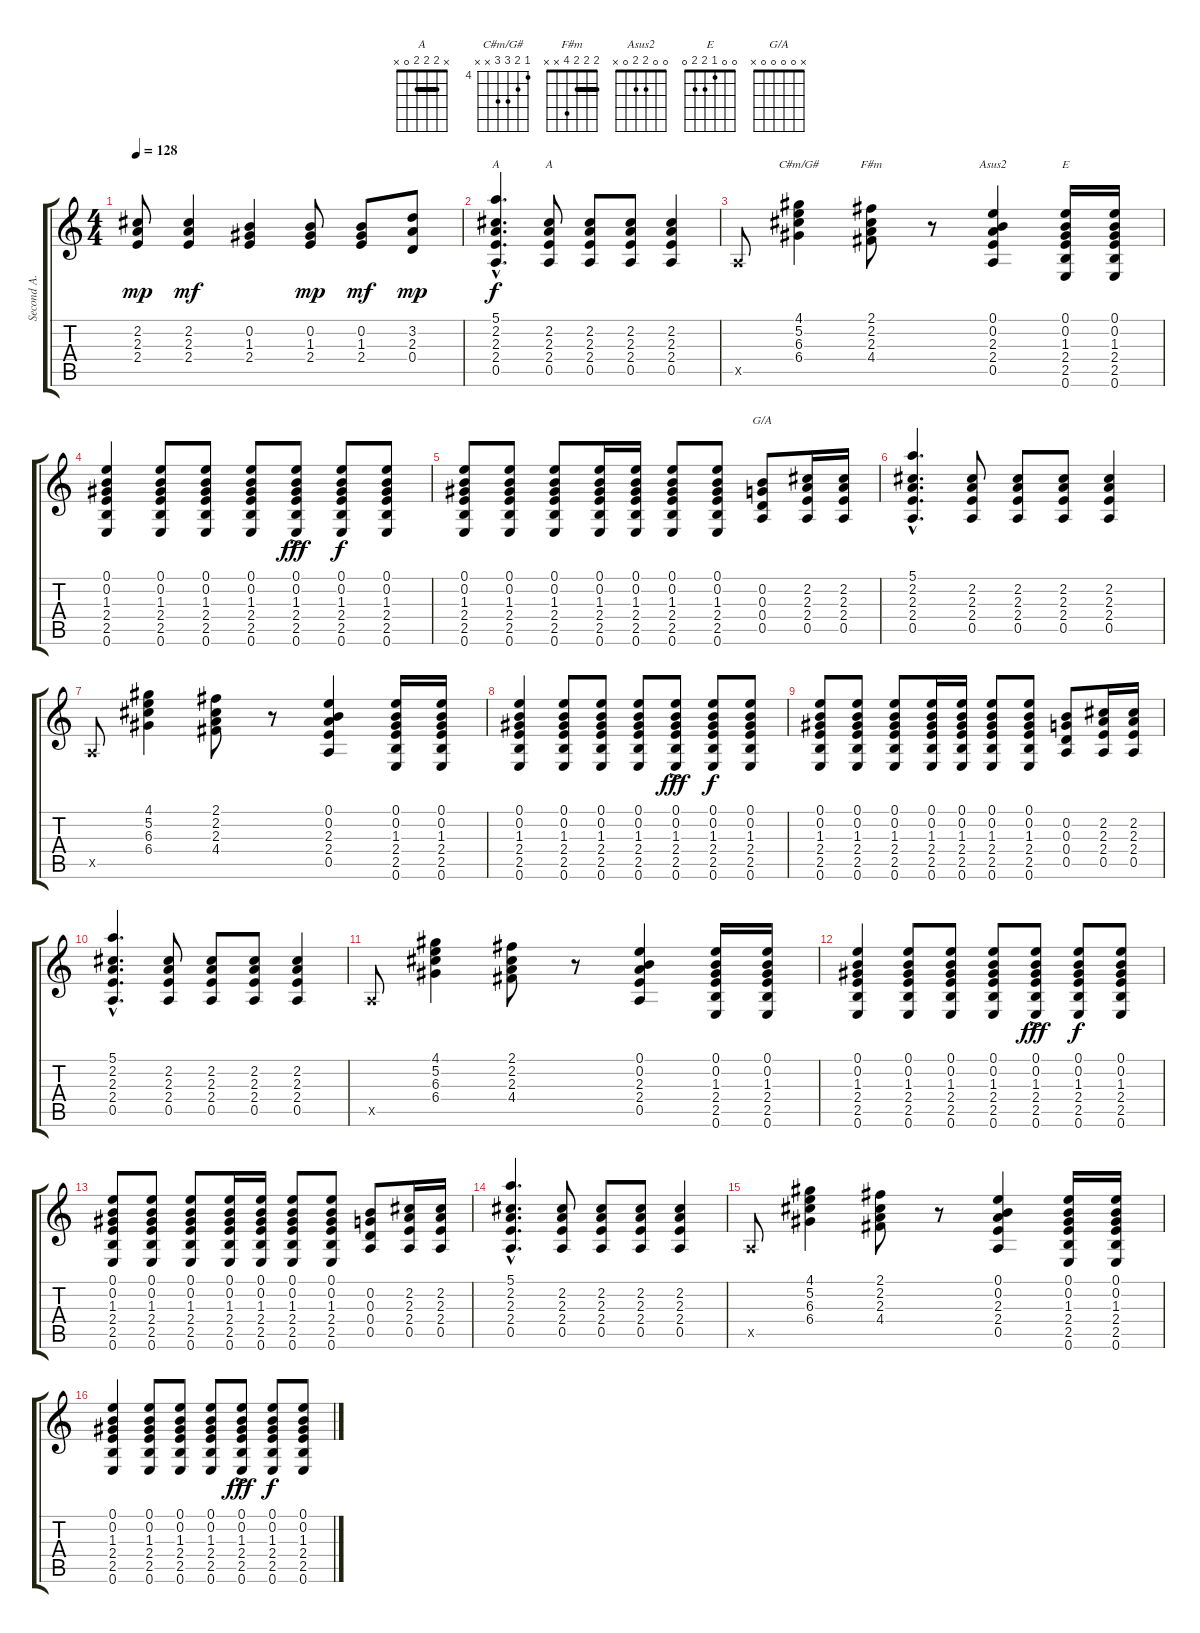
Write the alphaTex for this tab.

\track ("Second A. Guitar" "Second A. ") {instrument acousticguitarsteel}
\staff {score tabs}
\tuning (E4 B3 G3 D3 A2 E2) {hide}
\chord ("A" 5 2 2 2 0 x) {barre 2}
\chord ("A" x 2 2 2 0 x) {barre 2}
\chord ("C#m/G#" 4 5 6 6 x x) {firstfret 4}
\chord ("F#m" 2 2 2 4 x x) {barre 2}
\chord ("Asus2" 0 0 2 2 0 x)
\chord ("E" 0 0 1 2 2 0)
\chord ("G/A" x 0 0 0 0 x)
\ts (4 4)
\tempo 128
\clef g2
\ks c
(2.2 2.3 2.4).8{dy mp} (2.2 2.3 2.4).4{dy mf} (0.2 1.3 2.4).4 (0.2 1.3 2.4).8{dy mp} (0.2 1.3 2.4).8{dy mf} (3.2 2.3 0.4).8{dy mp} |
(5.1{hac} 2.2{hac} 2.3{hac} 2.4{hac} 0.5{hac}).4{d ch "A" dy f} (2.2 2.3 2.4 0.5).8{ch "A"} (2.2 2.3 2.4 0.5).8 (2.2 2.3 2.4 0.5).8 (2.2 2.3 2.4 0.5).4 |
0.5{x}.8 (4.1 5.2 6.3 6.4).4{ch "C#m/G#"} (2.1 2.2 2.3 4.4).8{ch "F#m"} r.8 (0.1 0.2 2.3 2.4 0.5).4{ch "Asus2"} (0.1 0.2 1.3 2.4 2.5 0.6).16{ch "E"} (0.1 0.2 1.3 2.4 2.5 0.6).16 |
(0.1 0.2 1.3 2.4 2.5 0.6).4 (0.1 0.2 1.3 2.4 2.5 0.6).8 (0.1 0.2 1.3 2.4 2.5 0.6).8 (0.1 0.2 1.3 2.4 2.5 0.6).8 (0.1{ac} 0.2{ac} 1.3{ac} 2.4{ac} 2.5{ac} 0.6{ac}).8{dy fff} (0.1 0.2 1.3 2.4 2.5 0.6).8{dy f} (0.1 0.2 1.3 2.4 2.5 0.6).8 |
(0.1 0.2 1.3 2.4 2.5 0.6).8 (0.1 0.2 1.3 2.4 2.5 0.6).8 (0.1 0.2 1.3 2.4 2.5 0.6).8 (0.1 0.2 1.3 2.4 2.5 0.6).16 (0.1 0.2 1.3 2.4 2.5 0.6).16 (0.1 0.2 1.3 2.4 2.5 0.6).8 (0.1 0.2 1.3 2.4 2.5 0.6).8 (0.2 0.3 0.4 0.5).8{ch "G/A"} (2.2 2.3 2.4 0.5).16 (2.2 2.3 2.4 0.5).16 |
(5.1{hac} 2.2{hac} 2.3{hac} 2.4{hac} 0.5{hac}).4{d} (2.2 2.3 2.4 0.5).8 (2.2 2.3 2.4 0.5).8 (2.2 2.3 2.4 0.5).8 (2.2 2.3 2.4 0.5).4 |
0.5{x}.8 (4.1 5.2 6.3 6.4).4 (2.1 2.2 2.3 4.4).8 r.8 (0.1 0.2 2.3 2.4 0.5).4 (0.1 0.2 1.3 2.4 2.5 0.6).16 (0.1 0.2 1.3 2.4 2.5 0.6).16 |
(0.1 0.2 1.3 2.4 2.5 0.6).4 (0.1 0.2 1.3 2.4 2.5 0.6).8 (0.1 0.2 1.3 2.4 2.5 0.6).8 (0.1 0.2 1.3 2.4 2.5 0.6).8 (0.1{ac} 0.2{ac} 1.3{ac} 2.4{ac} 2.5{ac} 0.6{ac}).8{dy fff} (0.1 0.2 1.3 2.4 2.5 0.6).8{dy f} (0.1 0.2 1.3 2.4 2.5 0.6).8 |
(0.1 0.2 1.3 2.4 2.5 0.6).8 (0.1 0.2 1.3 2.4 2.5 0.6).8 (0.1 0.2 1.3 2.4 2.5 0.6).8 (0.1 0.2 1.3 2.4 2.5 0.6).16 (0.1 0.2 1.3 2.4 2.5 0.6).16 (0.1 0.2 1.3 2.4 2.5 0.6).8 (0.1 0.2 1.3 2.4 2.5 0.6).8 (0.2 0.3 0.4 0.5).8 (2.2 2.3 2.4 0.5).16 (2.2 2.3 2.4 0.5).16 |
(5.1{hac} 2.2{hac} 2.3{hac} 2.4{hac} 0.5{hac}).4{d} (2.2 2.3 2.4 0.5).8 (2.2 2.3 2.4 0.5).8 (2.2 2.3 2.4 0.5).8 (2.2 2.3 2.4 0.5).4 |
0.5{x}.8 (4.1 5.2 6.3 6.4).4 (2.1 2.2 2.3 4.4).8 r.8 (0.1 0.2 2.3 2.4 0.5).4 (0.1 0.2 1.3 2.4 2.5 0.6).16 (0.1 0.2 1.3 2.4 2.5 0.6).16 |
(0.1 0.2 1.3 2.4 2.5 0.6).4 (0.1 0.2 1.3 2.4 2.5 0.6).8 (0.1 0.2 1.3 2.4 2.5 0.6).8 (0.1 0.2 1.3 2.4 2.5 0.6).8 (0.1{ac} 0.2{ac} 1.3{ac} 2.4{ac} 2.5{ac} 0.6{ac}).8{dy fff} (0.1 0.2 1.3 2.4 2.5 0.6).8{dy f} (0.1 0.2 1.3 2.4 2.5 0.6).8 |
(0.1 0.2 1.3 2.4 2.5 0.6).8 (0.1 0.2 1.3 2.4 2.5 0.6).8 (0.1 0.2 1.3 2.4 2.5 0.6).8 (0.1 0.2 1.3 2.4 2.5 0.6).16 (0.1 0.2 1.3 2.4 2.5 0.6).16 (0.1 0.2 1.3 2.4 2.5 0.6).8 (0.1 0.2 1.3 2.4 2.5 0.6).8 (0.2 0.3 0.4 0.5).8 (2.2 2.3 2.4 0.5).16 (2.2 2.3 2.4 0.5).16 |
(5.1{hac} 2.2{hac} 2.3{hac} 2.4{hac} 0.5{hac}).4{d} (2.2 2.3 2.4 0.5).8 (2.2 2.3 2.4 0.5).8 (2.2 2.3 2.4 0.5).8 (2.2 2.3 2.4 0.5).4 |
0.5{x}.8 (4.1 5.2 6.3 6.4).4 (2.1 2.2 2.3 4.4).8 r.8 (0.1 0.2 2.3 2.4 0.5).4 (0.1 0.2 1.3 2.4 2.5 0.6).16 (0.1 0.2 1.3 2.4 2.5 0.6).16 |
(0.1 0.2 1.3 2.4 2.5 0.6).4 (0.1 0.2 1.3 2.4 2.5 0.6).8 (0.1 0.2 1.3 2.4 2.5 0.6).8 (0.1 0.2 1.3 2.4 2.5 0.6).8 (0.1{ac} 0.2{ac} 1.3{ac} 2.4{ac} 2.5{ac} 0.6{ac}).8{dy fff} (0.1 0.2 1.3 2.4 2.5 0.6).8{dy f} (0.1 0.2 1.3 2.4 2.5 0.6).8
